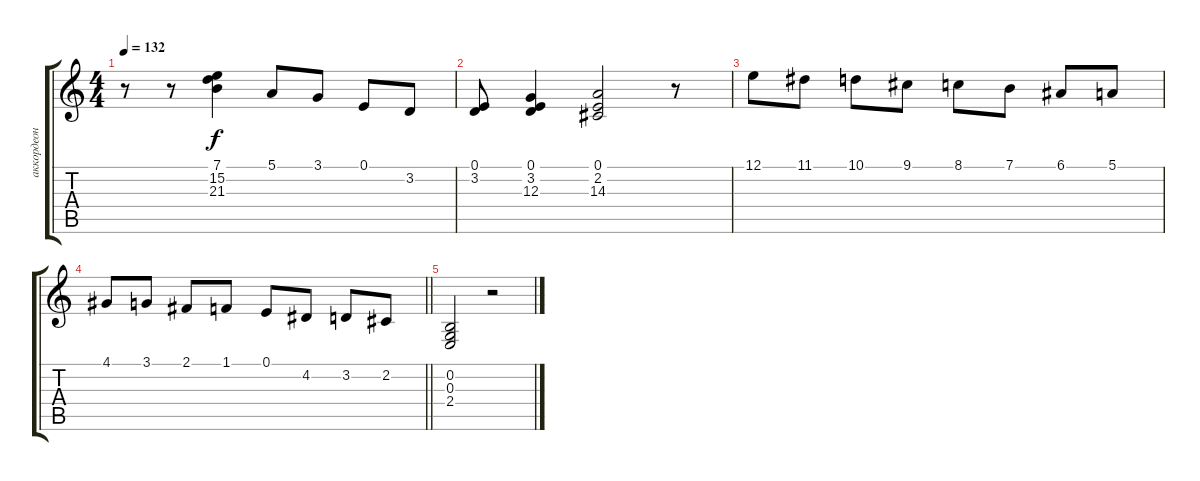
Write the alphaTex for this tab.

\track ("аккордеон" "аккордеон") {solo instrument tangoaccordion}
\staff {score tabs}
\tuning (E4 B3 G3 D3 A2 E2) {hide}
\ts (4 4)
\tempo 132
\clef g2
\ks c
r.8{dy f} r.8 (7.1 15.2 21.3).4 5.1.8 3.1.8 0.1.8 3.2.8 |
(0.1 3.2).8 (0.1 3.2 12.3).4 (0.1 2.2 14.3).2 r.8 |
12.1.8 11.1.8 10.1.8 9.1.8 8.1.8 7.1.8 6.1.8 5.1.8 |
\barLineRight lightlight
4.1.8 3.1.8 2.1.8 1.1.8 0.1.8 4.2.8 3.2.8 2.2.8 |
(0.2 0.3 2.4).2 r.2
